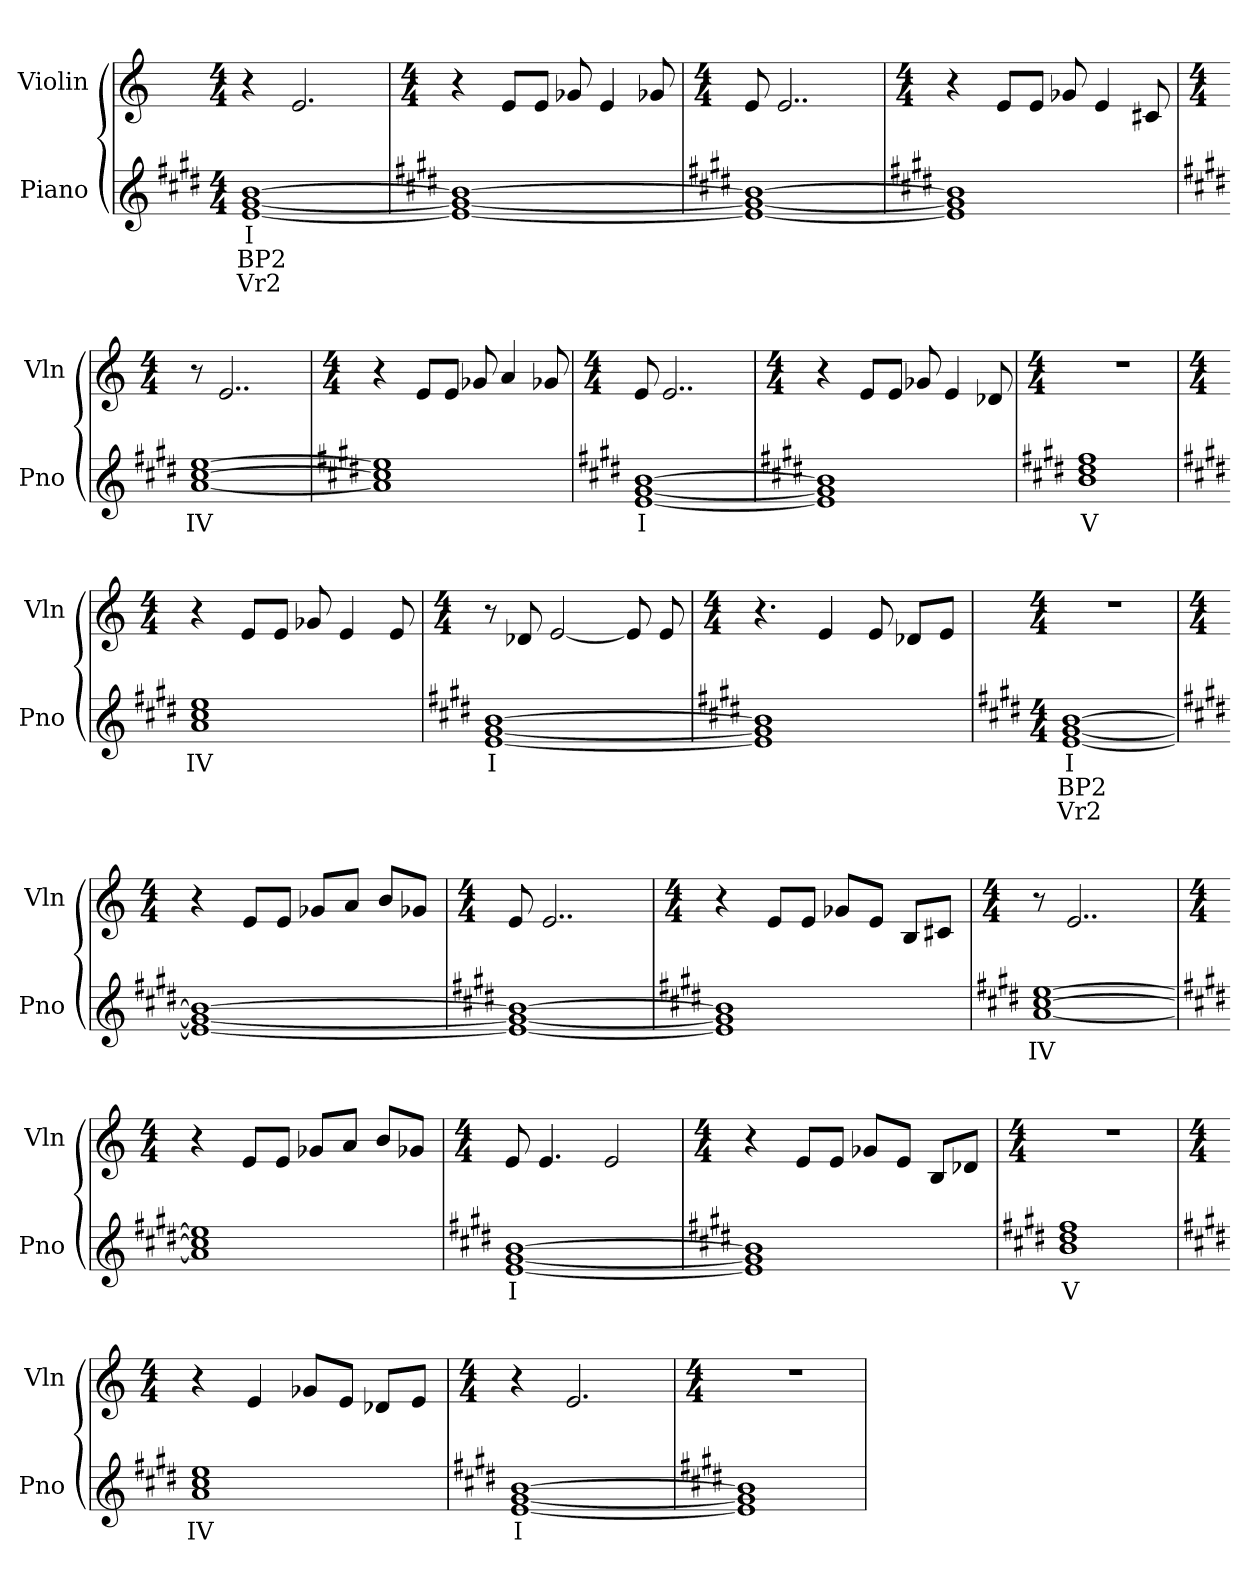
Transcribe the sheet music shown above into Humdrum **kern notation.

**kern	**text	**text	**text	**kern
*part2	*part2	*part2	*part2	*part1
*staff2	*staff2	*staff2	*staff2	*staff1
*I"Piano	*	*	*	*I"Violin
*I'Pno	*	*	*	*I'Vln
*k[f#c#g#d#]	*	*	*	*
*E:	*	*	*	*
*M4/4	*	*	*	*M4/4
=	=	=	=	=
[1e [1g# [1b	I	BP2	Vr2	4r
.	.	.	.	2.e
=	=	=	=	=
*k[f#c#g#d#]	*	*	*	*
*E:	*	*	*	*
*	*	*	*	*M4/4
1e_ 1g#_ 1b_	.	.	.	4r
.	.	.	.	8eL
.	.	.	.	8eJ
.	.	.	.	8g-X
.	.	.	.	4e
.	.	.	.	8g-X
=	=	=	=	=
*k[f#c#g#d#]	*	*	*	*
*E:	*	*	*	*
*	*	*	*	*M4/4
1e_ 1g#_ 1b_	.	.	.	8e
.	.	.	.	2..e
=	=	=	=	=
*k[f#c#g#d#]	*	*	*	*
*E:	*	*	*	*
*	*	*	*	*M4/4
1e] 1g#] 1b]	.	.	.	4r
.	.	.	.	8eL
.	.	.	.	8eJ
.	.	.	.	8g-X
.	.	.	.	4e
.	.	.	.	8c#X
=	=	=	=	=
*k[f#c#g#d#]	*	*	*	*
*E:	*	*	*	*
*	*	*	*	*M4/4
[1a [1cc# [1ee	IV	.	.	8r
.	.	.	.	2..e
=	=	=	=	=
*k[f#c#g#d#]	*	*	*	*
*E:	*	*	*	*
*	*	*	*	*M4/4
1a] 1cc#] 1ee]	.	.	.	4r
.	.	.	.	8eL
.	.	.	.	8eJ
.	.	.	.	8g-X
.	.	.	.	4a
.	.	.	.	8g-X
=	=	=	=	=
*k[f#c#g#d#]	*	*	*	*
*E:	*	*	*	*
*	*	*	*	*M4/4
[1e [1g# [1b	I	.	.	8e
.	.	.	.	2..e
=	=	=	=	=
*k[f#c#g#d#]	*	*	*	*
*E:	*	*	*	*
*	*	*	*	*M4/4
1e] 1g#] 1b]	.	.	.	4r
.	.	.	.	8eL
.	.	.	.	8eJ
.	.	.	.	8g-X
.	.	.	.	4e
.	.	.	.	8d-X
=	=	=	=	=
*k[f#c#g#d#]	*	*	*	*
*E:	*	*	*	*
*	*	*	*	*M4/4
1b 1dd# 1ff#	V	.	.	1r
=	=	=	=	=
*k[f#c#g#d#]	*	*	*	*
*E:	*	*	*	*
*	*	*	*	*M4/4
1a 1cc# 1ee	IV	.	.	4r
.	.	.	.	8eL
.	.	.	.	8eJ
.	.	.	.	8g-X
.	.	.	.	4e
.	.	.	.	8e
=	=	=	=	=
*k[f#c#g#d#]	*	*	*	*
*E:	*	*	*	*
*	*	*	*	*M4/4
[1e [1g# [1b	I	.	.	8r
.	.	.	.	8d-X
.	.	.	.	[2e
.	.	.	.	8e]
.	.	.	.	8e
=	=	=	=	=
*k[f#c#g#d#]	*	*	*	*
*E:	*	*	*	*
*	*	*	*	*M4/4
1e] 1g#] 1b]	.	.	.	4.r
.	.	.	.	4e
.	.	.	.	8e
.	.	.	.	8d-XL
.	.	.	.	8eJ
=	=	=	=	=
*k[f#c#g#d#]	*	*	*	*
*E:	*	*	*	*
*M4/4	*	*	*	*M4/4
[1e [1g# [1b	I	BP2	Vr2	1r
=	=	=	=	=
*k[f#c#g#d#]	*	*	*	*
*E:	*	*	*	*
*	*	*	*	*M4/4
1e_ 1g#_ 1b_	.	.	.	4r
.	.	.	.	8eL
.	.	.	.	8eJ
.	.	.	.	8g-XL
.	.	.	.	8aJ
.	.	.	.	8bL
.	.	.	.	8g-XJ
=	=	=	=	=
*k[f#c#g#d#]	*	*	*	*
*E:	*	*	*	*
*	*	*	*	*M4/4
1e_ 1g#_ 1b_	.	.	.	8e
.	.	.	.	2..e
=	=	=	=	=
*k[f#c#g#d#]	*	*	*	*
*E:	*	*	*	*
*	*	*	*	*M4/4
1e] 1g#] 1b]	.	.	.	4r
.	.	.	.	8eL
.	.	.	.	8eJ
.	.	.	.	8g-XL
.	.	.	.	8eJ
.	.	.	.	8BL
.	.	.	.	8c#XJ
=	=	=	=	=
*k[f#c#g#d#]	*	*	*	*
*E:	*	*	*	*
*	*	*	*	*M4/4
[1a [1cc# [1ee	IV	.	.	8r
.	.	.	.	2..e
=	=	=	=	=
*k[f#c#g#d#]	*	*	*	*
*E:	*	*	*	*
*	*	*	*	*M4/4
1a] 1cc#] 1ee]	.	.	.	4r
.	.	.	.	8eL
.	.	.	.	8eJ
.	.	.	.	8g-XL
.	.	.	.	8aJ
.	.	.	.	8bL
.	.	.	.	8g-XJ
=	=	=	=	=
*k[f#c#g#d#]	*	*	*	*
*E:	*	*	*	*
*	*	*	*	*M4/4
[1e [1g# [1b	I	.	.	8e
.	.	.	.	4.e
.	.	.	.	2e
=	=	=	=	=
*k[f#c#g#d#]	*	*	*	*
*E:	*	*	*	*
*	*	*	*	*M4/4
1e] 1g#] 1b]	.	.	.	4r
.	.	.	.	8eL
.	.	.	.	8eJ
.	.	.	.	8g-XL
.	.	.	.	8eJ
.	.	.	.	8BL
.	.	.	.	8d-XJ
=	=	=	=	=
*k[f#c#g#d#]	*	*	*	*
*E:	*	*	*	*
*	*	*	*	*M4/4
1b 1dd# 1ff#	V	.	.	1r
=	=	=	=	=
*k[f#c#g#d#]	*	*	*	*
*E:	*	*	*	*
*	*	*	*	*M4/4
1a 1cc# 1ee	IV	.	.	4r
.	.	.	.	4e
.	.	.	.	8g-XL
.	.	.	.	8eJ
.	.	.	.	8d-XL
.	.	.	.	8eJ
=	=	=	=	=
*k[f#c#g#d#]	*	*	*	*
*E:	*	*	*	*
*	*	*	*	*M4/4
[1e [1g# [1b	I	.	.	4r
.	.	.	.	2.e
=	=	=	=	=
*k[f#c#g#d#]	*	*	*	*
*E:	*	*	*	*
*	*	*	*	*M4/4
1e] 1g#] 1b]	.	.	.	1r
=	=	=	=	=
*-	*-	*-	*-	*-
